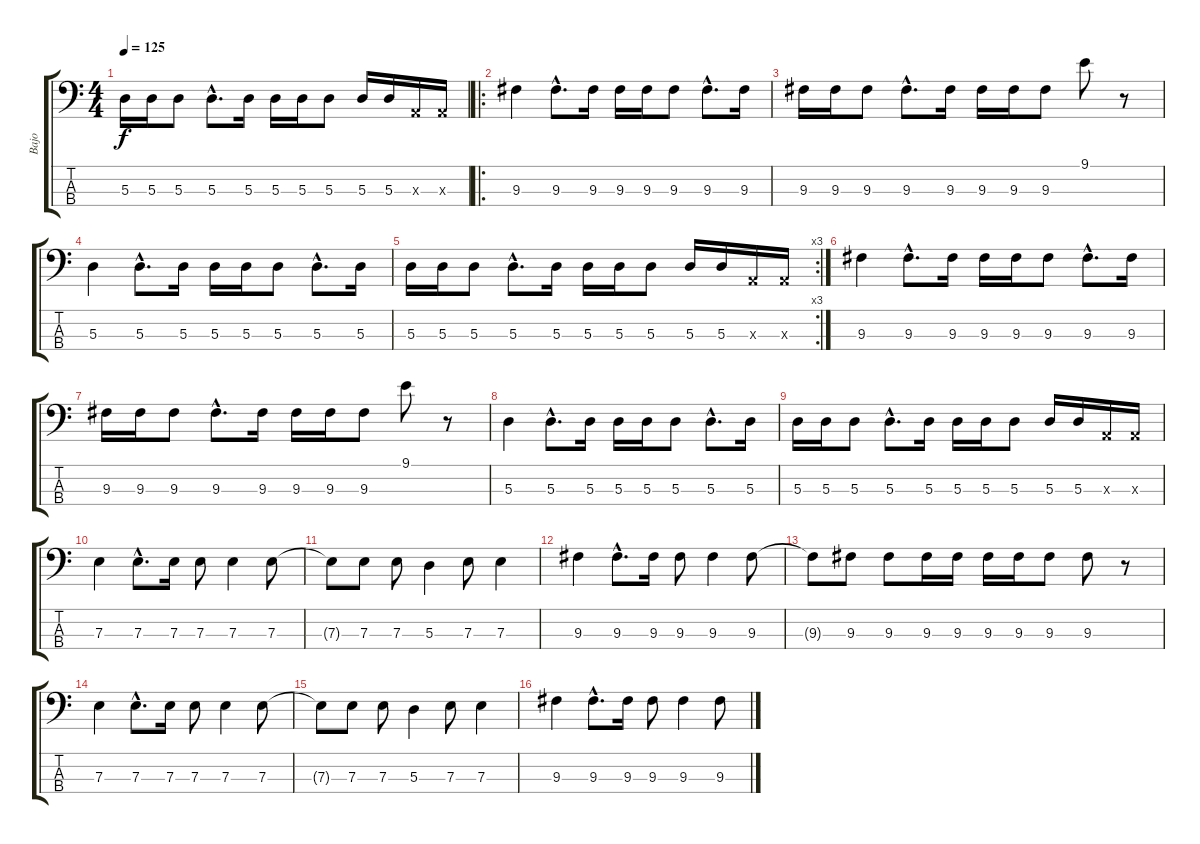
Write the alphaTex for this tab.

\track ("Bajo" "Bajo") {instrument electricbassfinger}
\staff {score tabs}
\tuning (G2 D2 A1 E1) {hide}
\ts (4 4)
\tempo 125
\clef f4
\ks c
5.3.16{dy f} 5.3.16 5.3.8 5.3{hac}.8{d} 5.3.16 5.3.16 5.3.16 5.3.8 5.3.16 5.3.16 0.3{x}.16 0.3{x}.16 |
\ro
9.3.4 9.3{hac}.8{d} 9.3.16 9.3.16 9.3.16 9.3.8 9.3{hac}.8{d} 9.3.16 |
9.3.16 9.3.16 9.3.8 9.3{hac}.8{d} 9.3.16 9.3.16 9.3.16 9.3.8 9.1.8 r.8 |
5.3.4 5.3{hac}.8{d} 5.3.16 5.3.16 5.3.16 5.3.8 5.3{hac}.8{d} 5.3.16 |
\rc 3
5.3.16 5.3.16 5.3.8 5.3{hac}.8{d} 5.3.16 5.3.16 5.3.16 5.3.8 5.3.16 5.3.16 0.3{x}.16 0.3{x}.16 |
9.3.4 9.3{hac}.8{d} 9.3.16 9.3.16 9.3.16 9.3.8 9.3{hac}.8{d} 9.3.16 |
9.3.16 9.3.16 9.3.8 9.3{hac}.8{d} 9.3.16 9.3.16 9.3.16 9.3.8 9.1.8 r.8 |
5.3.4 5.3{hac}.8{d} 5.3.16 5.3.16 5.3.16 5.3.8 5.3{hac}.8{d} 5.3.16 |
5.3.16 5.3.16 5.3.8 5.3{hac}.8{d} 5.3.16 5.3.16 5.3.16 5.3.8 5.3.16 5.3.16 0.3{x}.16 0.3{x}.16 |
7.3.4 7.3{hac}.8{d} 7.3.16 7.3.8 7.3.4 7.3.8 |
7.3{t}.8 7.3.8 7.3.8 5.3.4 7.3.8 7.3.4 |
9.3.4 9.3{hac}.8{d} 9.3.16 9.3.8 9.3.4 9.3.8 |
9.3{t}.8 9.3.8 9.3.8 9.3.16 9.3.16 9.3.16 9.3.16 9.3.8 9.3.8 r.8 |
7.3.4 7.3{hac}.8{d} 7.3.16 7.3.8 7.3.4 7.3.8 |
7.3{t}.8 7.3.8 7.3.8 5.3.4 7.3.8 7.3.4 |
9.3.4 9.3{hac}.8{d} 9.3.16 9.3.8 9.3.4 9.3.8
